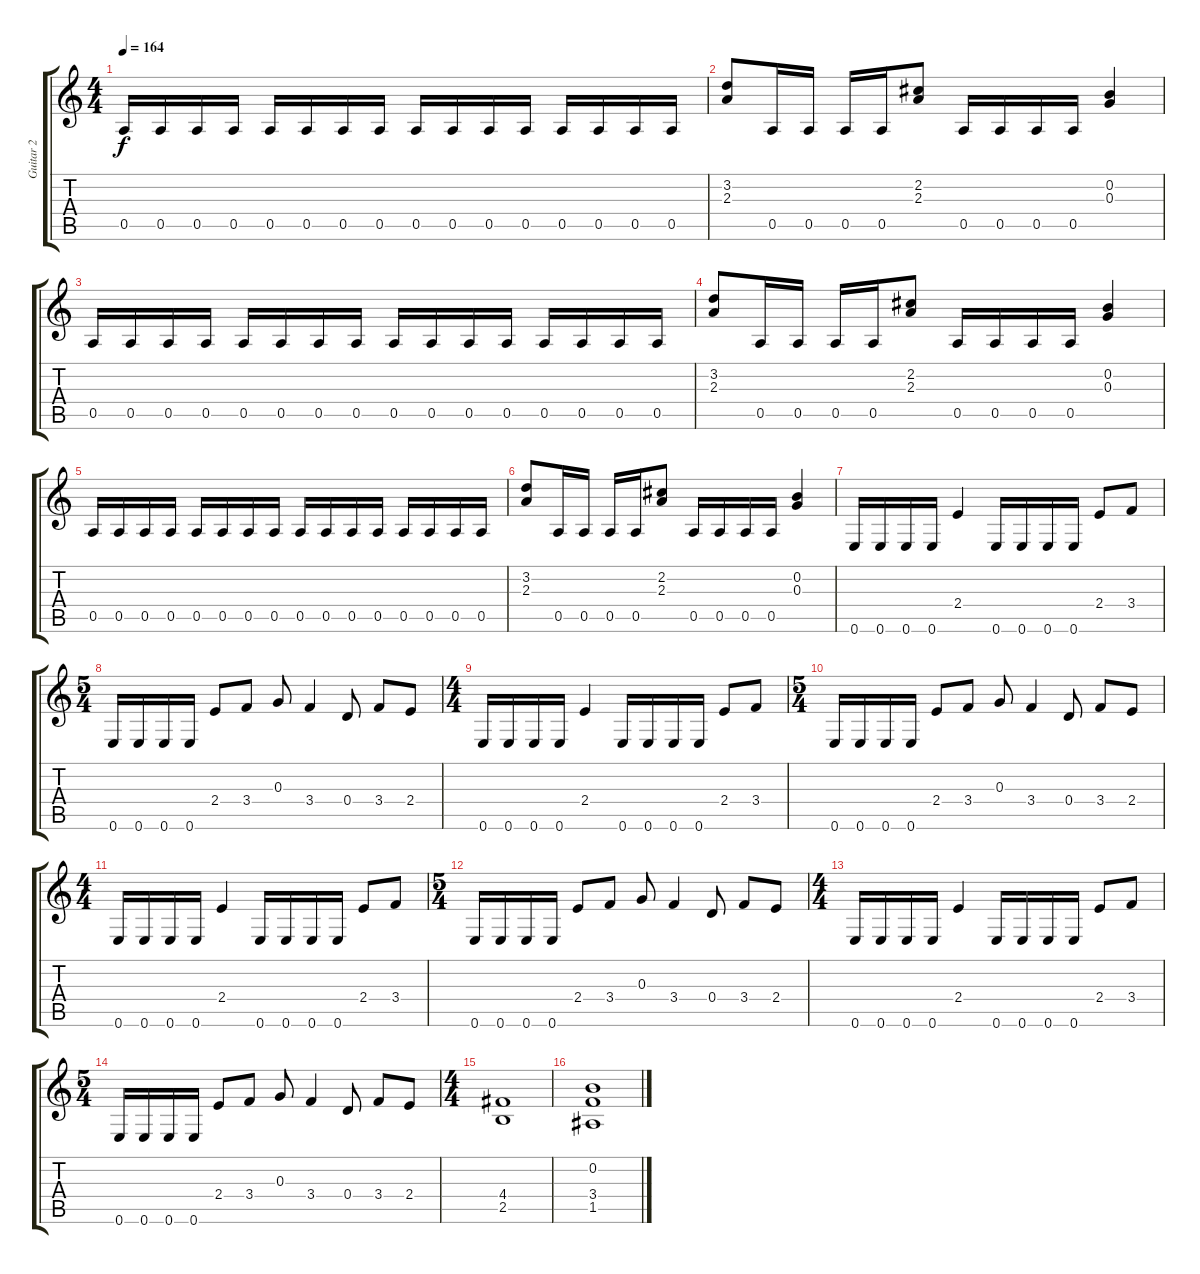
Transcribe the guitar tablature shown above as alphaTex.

\track ("Guitar 2 " "Guitar 2 ") {instrument distortionguitar}
\staff {score tabs}
\tuning (E4 B3 G3 D3 A2 E2) {hide}
\ts (4 4)
\tempo 164
\clef g2
\ks c
0.5.16{dy f} 0.5.16 0.5.16 0.5.16 0.5.16 0.5.16 0.5.16 0.5.16 0.5.16 0.5.16 0.5.16 0.5.16 0.5.16 0.5.16 0.5.16 0.5.16 |
(3.2 2.3).8 0.5.16 0.5.16 0.5.16 0.5.16 (2.2 2.3).8 0.5.16 0.5.16 0.5.16 0.5.16 (0.2 0.3).4 |
0.5.16 0.5.16 0.5.16 0.5.16 0.5.16 0.5.16 0.5.16 0.5.16 0.5.16 0.5.16 0.5.16 0.5.16 0.5.16 0.5.16 0.5.16 0.5.16 |
(3.2 2.3).8 0.5.16 0.5.16 0.5.16 0.5.16 (2.2 2.3).8 0.5.16 0.5.16 0.5.16 0.5.16 (0.2 0.3).4 |
0.5.16 0.5.16 0.5.16 0.5.16 0.5.16 0.5.16 0.5.16 0.5.16 0.5.16 0.5.16 0.5.16 0.5.16 0.5.16 0.5.16 0.5.16 0.5.16 |
(3.2 2.3).8 0.5.16 0.5.16 0.5.16 0.5.16 (2.2 2.3).8 0.5.16 0.5.16 0.5.16 0.5.16 (0.2 0.3).4 |
0.6.16 0.6.16 0.6.16 0.6.16 2.4.4 0.6.16 0.6.16 0.6.16 0.6.16 2.4.8 3.4.8 |
\ts (5 4)
0.6.16 0.6.16 0.6.16 0.6.16 2.4.8 3.4.8 0.3.8 3.4.4 0.4.8 3.4.8 2.4.8 |
\ts (4 4)
0.6.16 0.6.16 0.6.16 0.6.16 2.4.4 0.6.16 0.6.16 0.6.16 0.6.16 2.4.8 3.4.8 |
\ts (5 4)
0.6.16 0.6.16 0.6.16 0.6.16 2.4.8 3.4.8 0.3.8 3.4.4 0.4.8 3.4.8 2.4.8 |
\ts (4 4)
0.6.16 0.6.16 0.6.16 0.6.16 2.4.4 0.6.16 0.6.16 0.6.16 0.6.16 2.4.8 3.4.8 |
\ts (5 4)
0.6.16 0.6.16 0.6.16 0.6.16 2.4.8 3.4.8 0.3.8 3.4.4 0.4.8 3.4.8 2.4.8 |
\ts (4 4)
0.6.16 0.6.16 0.6.16 0.6.16 2.4.4 0.6.16 0.6.16 0.6.16 0.6.16 2.4.8 3.4.8 |
\ts (5 4)
0.6.16 0.6.16 0.6.16 0.6.16 2.4.8 3.4.8 0.3.8 3.4.4 0.4.8 3.4.8 2.4.8 |
\ts (4 4)
(4.4 2.5).1 |
(0.2 3.4 1.5).1
